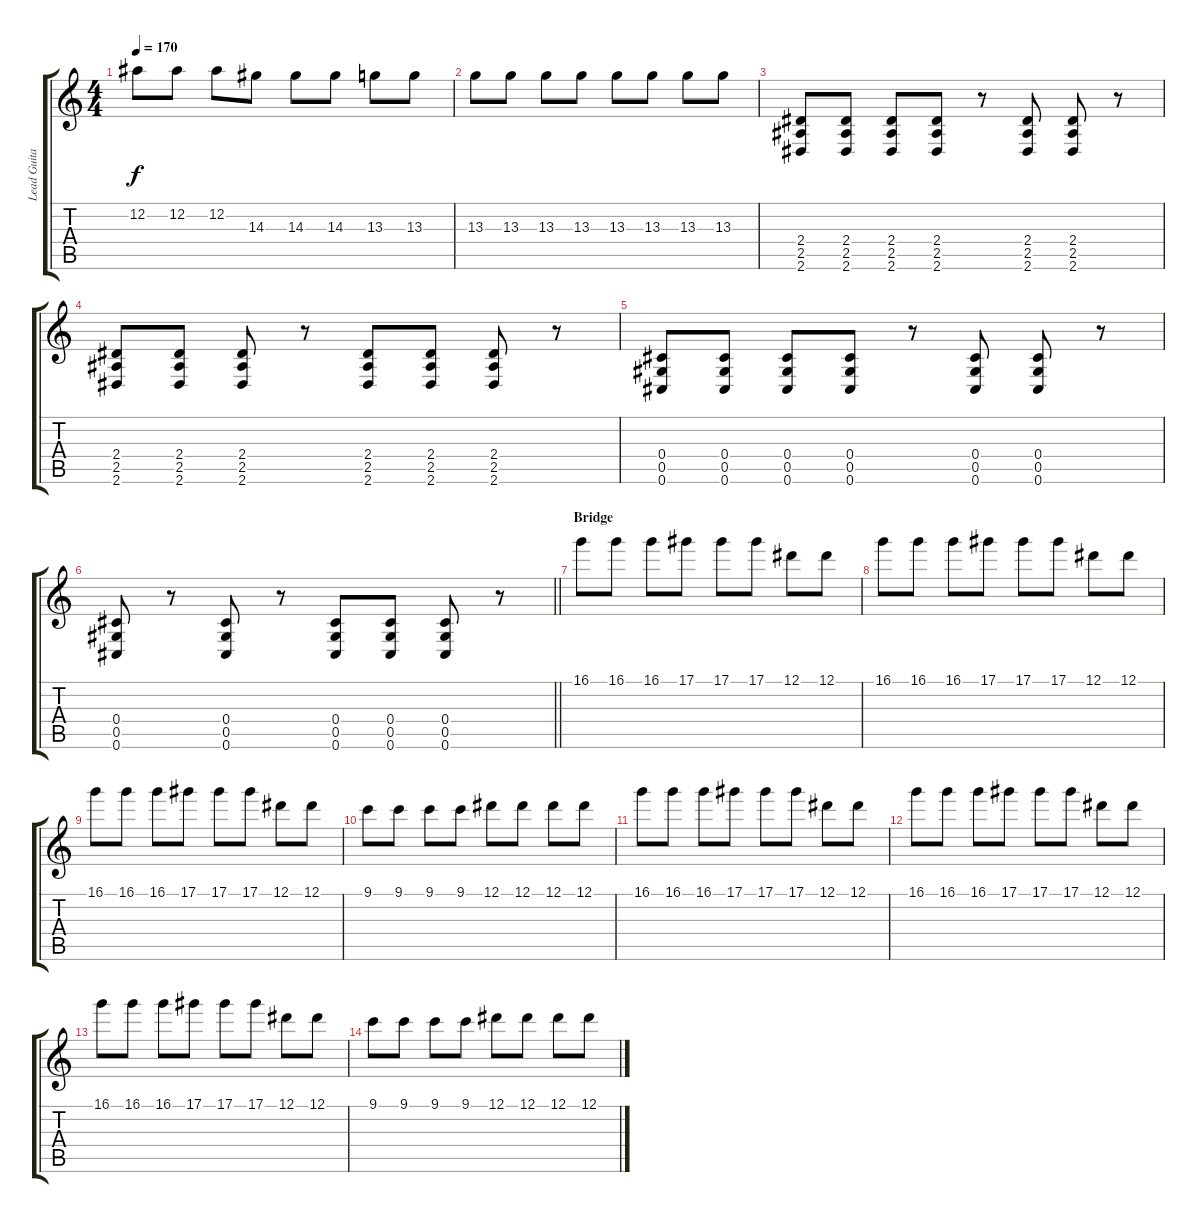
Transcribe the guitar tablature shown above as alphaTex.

\track ("Lead Guitar" "Lead Guita") {instrument distortionguitar}
\staff {score tabs}
\tuning (Eb4 Bb3 Gb3 Db3 Ab2 Db2) {hide}
\ts (4 4)
\tempo 170
\clef g2
\ks c
12.2.8{dy f} 12.2.8 12.2.8 14.3.8 14.3.8 14.3.8 13.3.8 13.3.8 |
13.3.8 13.3.8 13.3.8 13.3.8 13.3.8 13.3.8 13.3.8 13.3.8 |
(2.4 2.5 2.6).8 (2.4 2.5 2.6).8 (2.4 2.5 2.6).8 (2.4 2.5 2.6).8 r.8 (2.4 2.5 2.6).8 (2.4 2.5 2.6).8 r.8 |
(2.4 2.5 2.6).8 (2.4 2.5 2.6).8 (2.4 2.5 2.6).8 r.8 (2.4 2.5 2.6).8 (2.4 2.5 2.6).8 (2.4 2.5 2.6).8 r.8 |
(0.4 0.5 0.6).8 (0.4 0.5 0.6).8 (0.4 0.5 0.6).8 (0.4 0.5 0.6).8 r.8 (0.4 0.5 0.6).8 (0.4 0.5 0.6).8 r.8 |
\barLineRight lightlight
(0.4 0.5 0.6).8 r.8 (0.4 0.5 0.6).8 r.8 (0.4 0.5 0.6).8 (0.4 0.5 0.6).8 (0.4 0.5 0.6).8 r.8 |
\section ("" "Bridge")
16.1.8{beam Down} 16.1.8{beam Down} 16.1.8 17.1.8 17.1.8 17.1.8 12.1.8 12.1.8 |
16.1.8{beam Down} 16.1.8{beam Down} 16.1.8 17.1.8 17.1.8 17.1.8 12.1.8 12.1.8 |
16.1.8{beam Down} 16.1.8{beam Down} 16.1.8 17.1.8 17.1.8 17.1.8 12.1.8 12.1.8 |
9.1.8 9.1.8 9.1.8 9.1.8 12.1.8 12.1.8 12.1.8 12.1.8 |
16.1.8{beam Down} 16.1.8{beam Down} 16.1.8 17.1.8 17.1.8 17.1.8 12.1.8 12.1.8 |
16.1.8{beam Down} 16.1.8{beam Down} 16.1.8 17.1.8 17.1.8 17.1.8 12.1.8 12.1.8 |
16.1.8{beam Down} 16.1.8{beam Down} 16.1.8 17.1.8 17.1.8 17.1.8 12.1.8 12.1.8 |
9.1.8 9.1.8 9.1.8 9.1.8 12.1.8 12.1.8 12.1.8 12.1.8
